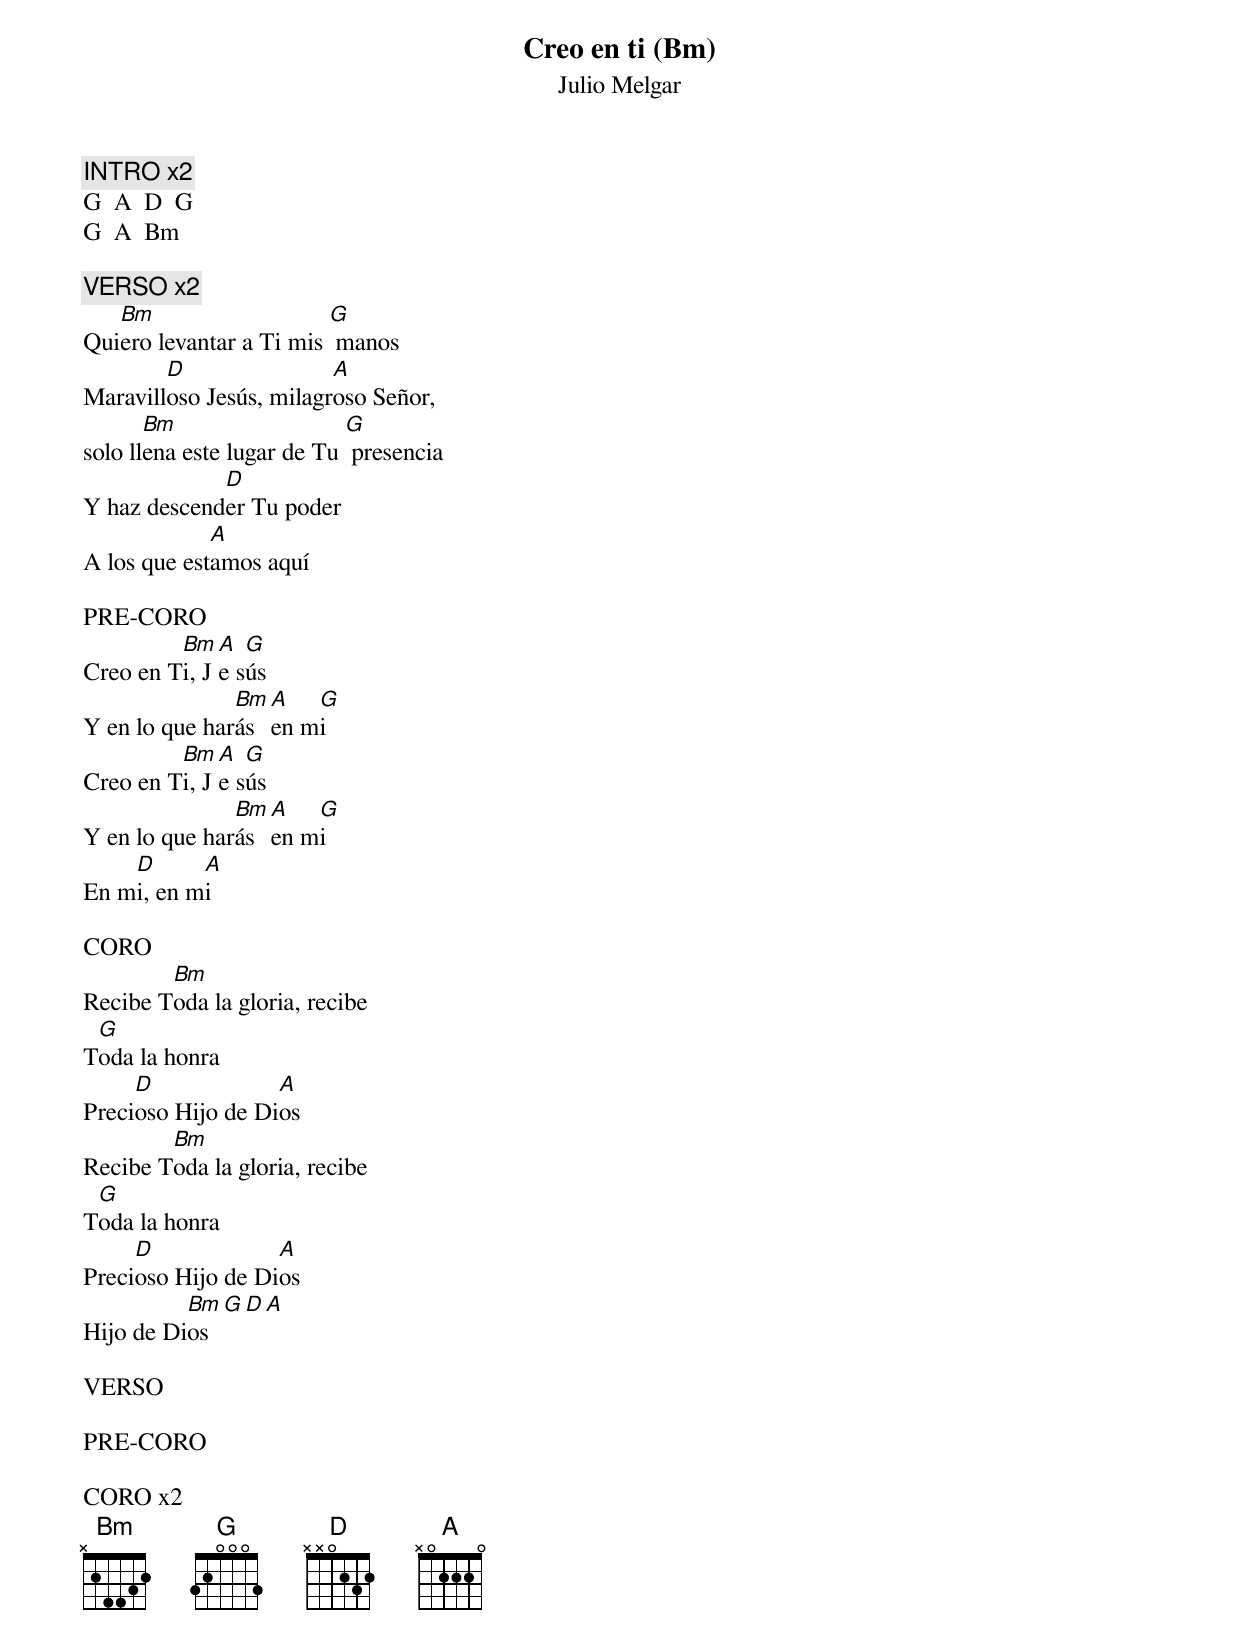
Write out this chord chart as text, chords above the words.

Creo en ti (Bm)
Julio Melgar

INTRO x2
G  A  D  G
G  A  Bm

VERSO x2
   Bm                    G
Quiero levantar a Ti mis  manos
        D                A
Maravilloso Jesús, milagroso Señor,
       Bm                   G
solo llena este lugar de Tu  presencia
             D
Y haz descender Tu poder
             A
A los que estamos aquí

PRE-CORO
         Bm  A  G
Creo en Ti, Je sús
               Bm  A   G
Y en lo que harás  en mi
         Bm  A  G
Creo en Ti, Je sús
               Bm  A   G
Y en lo que harás  en mi
    D      A
En mi, en mi

CORO
        Bm
Recibe Toda la gloria, recibe
 G
Toda la honra
     D             A
Precioso Hijo de Dios
        Bm
Recibe Toda la gloria, recibe
 G
Toda la honra
     D             A
Precioso Hijo de Dios
          Bm G D A
Hijo de Dios

VERSO

PRE-CORO

CORO x2
